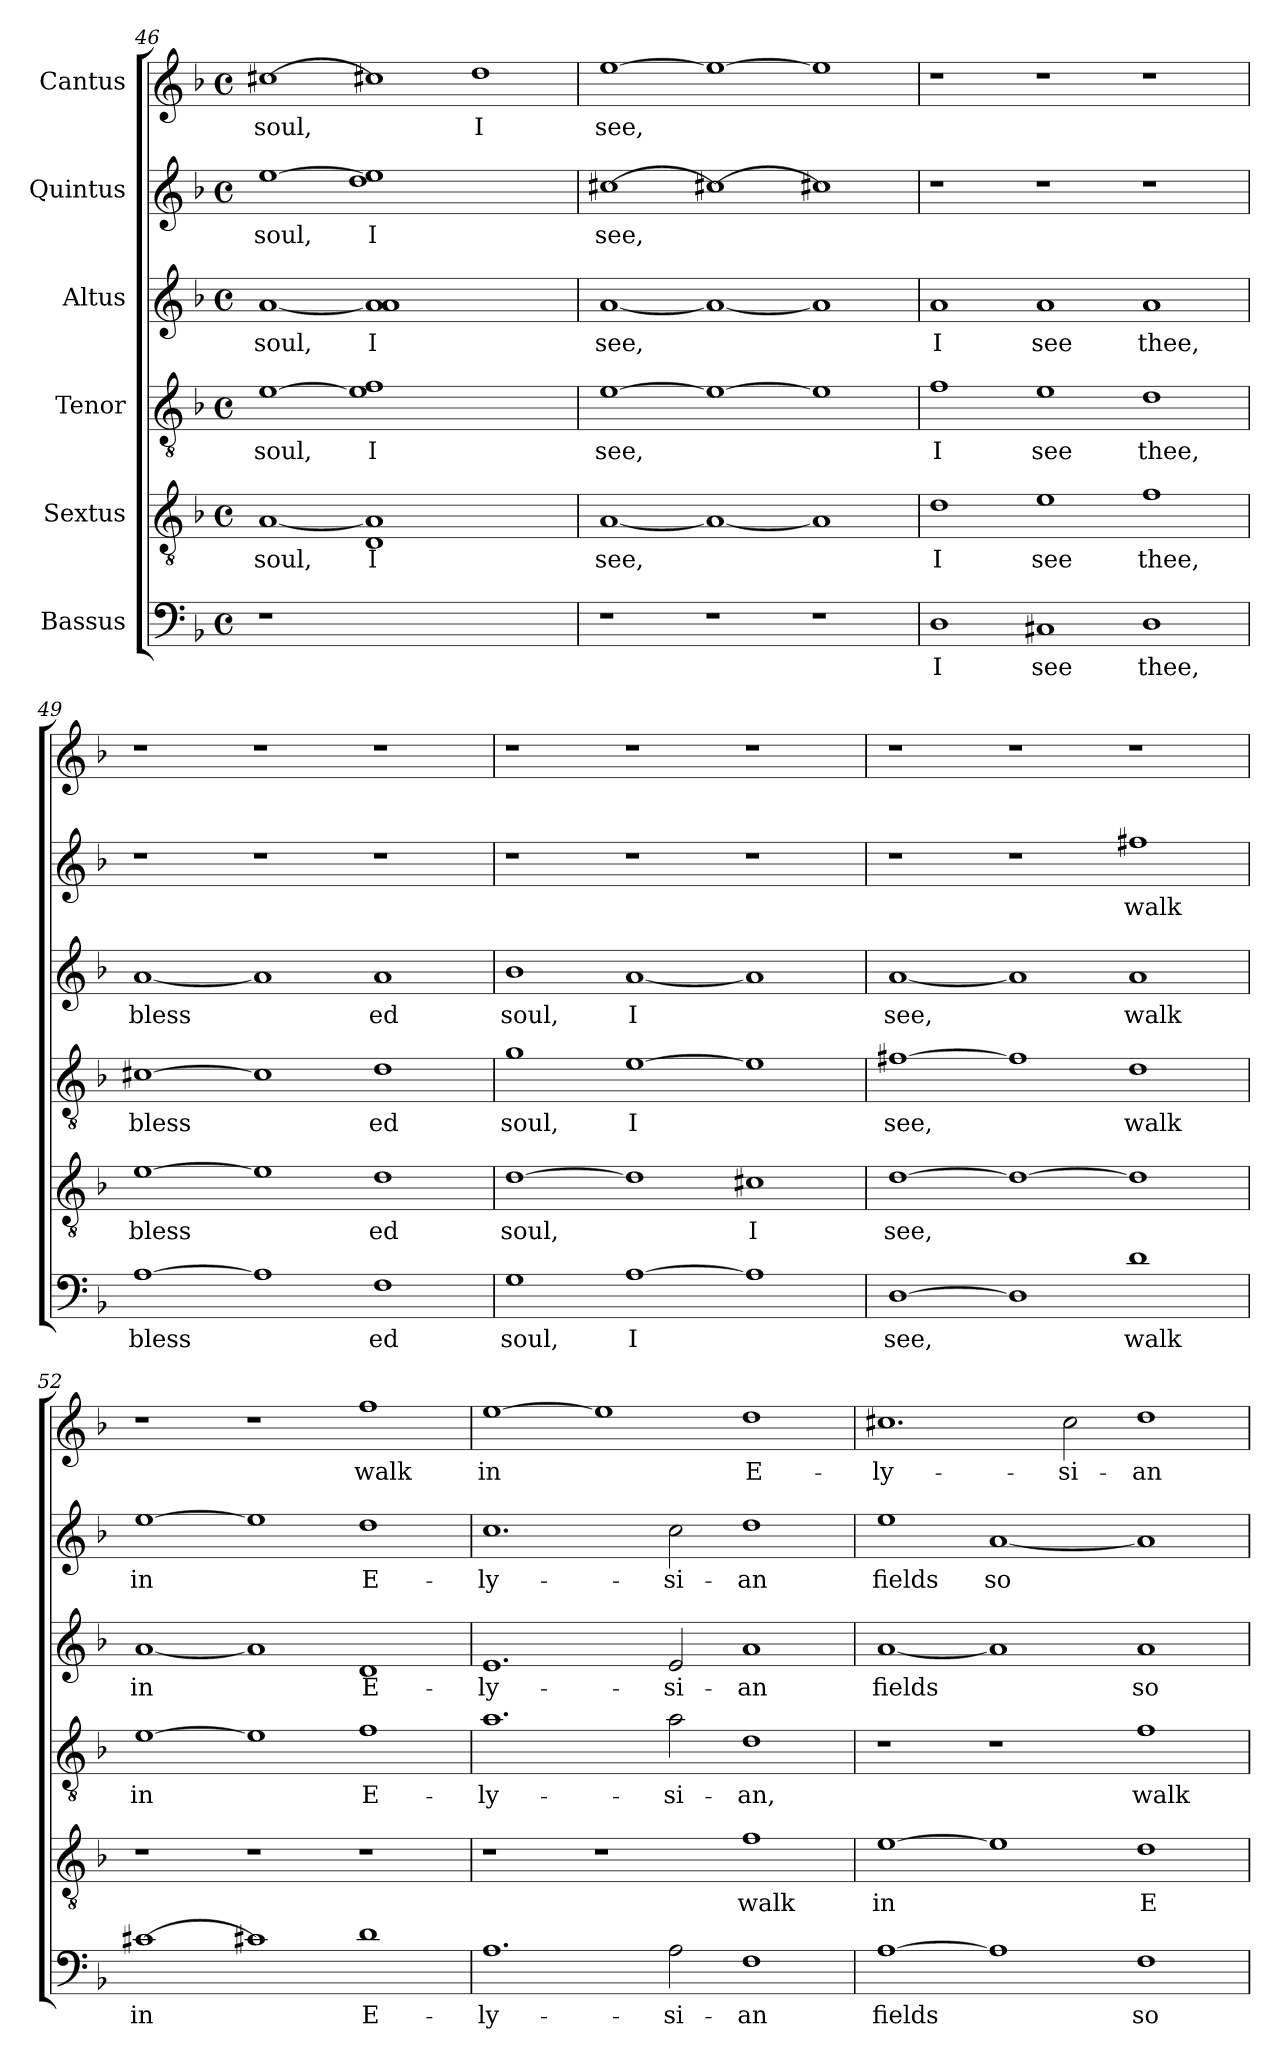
**kern	**text	**kern	**text	**kern	**text	**kern	**text	**kern	**text	**kern	**text
*part6	*part6	*part5	*part5	*part4	*part4	*part3	*part3	*part2	*part2	*part1	*part1
*staff6	*staff6	*staff5	*staff5	*staff4	*staff4	*staff3	*staff3	*staff2	*staff2	*staff1	*staff1
*I"Bassus	*	*I"Sextus	*	*I"Tenor	*	*I"Altus	*	*I"Quintus	*	*I"Cantus	*
*clefF4	*	*clefGv2	*	*clefGv2	*	*clefG2	*	*clefG2	*	*clefG2	*
*k[b-]	*	*k[b-]	*	*k[b-]	*	*k[b-]	*	*k[b-]	*	*k[b-]	*
*F:	*	*F:	*	*F:	*	*F:	*	*F:	*	*F:	*
*M4/4	*	*M4/4	*	*M4/4	*	*M4/4	*	*M4/4	*	*M4/4	*
*met(c)	*	*met(c)	*	*met(c)	*	*met(c)	*	*met(c)	*	*met(c)	*
=46	=46	=46	=46	=46	=46	=46	=46	=46	=46	=46	=46
!	!	!	!LO:LY:b:cj	!	!LO:LY:b:cj	!	!LO:LY:b	!	!LO:LY:b:cj	!	!LO:LY:b
1r	.	[<1A	soul,	[>1e	soul,	[<1a	soul,	[>1ee	soul,	[>1cc#X	soul,
!	!	!	!LO:LY:b:cj	!	!LO:LY:b:cj	!	!LO:LY:b	!	!LO:LY:b:cj	!	!LO:LY:b
0ryy	.	1A] 1D	I	1e] 1f	I	1a] 1a	I	1ee] 1dd	I	1cc#X]	.
!	!	!	!	!	!	!	!	!	!	!	!LO:LY:b
.	.	1ryy	.	1ryy	.	1ryy	.	1ryy	.	1dd	I
!!LO:PB:g=z
=47	=47	=47	=47	=47	=47	=47	=47	=47	=47	=47	=47
!	!	!	!LO:LY:b:cj	!	!LO:LY:b:cj	!	!LO:LY:b	!	!LO:LY:b:cj	!	!LO:LY:b
1r	.	[<1A	see,	[>1e	see,	[<1a	see,	[>1cc#X	see,	[>1ee	see,
!	!	!	!LO:LY:b:cj	!	!LO:LY:b:cj	!	!LO:LY:b	!	!LO:LY:b:cj	!	!LO:LY:b
1r	.	1A_<	.	1e_>	.	1a_<	.	1cc#X_>	.	1ee_>	.
!	!	!	!LO:LY:b:cj	!	!LO:LY:b:cj	!	!LO:LY:b	!	!LO:LY:b:cj	!	!LO:LY:b
1r	.	1A]	.	1e]	.	1a]	.	1cc#X]	.	1ee]	.
=48	=48	=48	=48	=48	=48	=48	=48	=48	=48	=48	=48
!	!LO:LY:b:cj	!	!LO:LY:b:cj	!	!LO:LY:b:cj	!	!LO:LY:b	!	!	!	!
1D	I	1d	I	1f	I	1a	I	1r	.	1r	.
!	!LO:LY:b:cj	!	!LO:LY:b:cj	!	!LO:LY:b:cj	!	!LO:LY:b	!	!	!	!
1C#X	see	1e	see	1e	see	1a	see	1r	.	1r	.
!	!LO:LY:b:cj	!	!LO:LY:b:cj	!	!LO:LY:b:cj	!	!LO:LY:b	!	!	!	!
1D	thee,	1f	thee,	1d	thee,	1a	thee,	1r	.	1r	.
=49	=49	=49	=49	=49	=49	=49	=49	=49	=49	=49	=49
!	!LO:LY:b:cj	!	!LO:LY:b:cj	!	!LO:LY:b:cj	!	!LO:LY:b	!	!	!	!
[>1A	bless-	[>1e	bless-	[>1c#X	bless-	[<1a	bless-	1r	.	1r	.
!	!LO:LY:b:cj	!	!LO:LY:b:cj	!	!LO:LY:b:cj	!	!LO:LY:b	!	!	!	!
1A]	--	1e]	--	1c#]	--	1a]	--	1r	.	1r	.
!	!LO:LY:b:cj	!	!LO:LY:b:cj	!	!LO:LY:b:cj	!	!LO:LY:b	!	!	!	!
1F	-ed	1d	-ed	1d	-ed	1a	-ed	1r	.	1r	.
=50	=50	=50	=50	=50	=50	=50	=50	=50	=50	=50	=50
!	!LO:LY:b:cj	!	!LO:LY:b:cj	!	!LO:LY:b:cj	!	!LO:LY:b	!	!	!	!
1G	soul,	[>1d	soul,	1g	soul,	1b-	soul,	1r	.	1r	.
!	!LO:LY:b:cj	!	!LO:LY:b:cj	!	!LO:LY:b:cj	!	!LO:LY:b	!	!	!	!
[>1A	I	1d]	.	[>1e	I	[<1a	I	1r	.	1r	.
!	!LO:LY:b:cj	!	!LO:LY:b:cj	!	!LO:LY:b:cj	!	!LO:LY:b	!	!	!	!
1A]	.	1c#X	I	1e]	.	1a]	.	1r	.	1r	.
=51	=51	=51	=51	=51	=51	=51	=51	=51	=51	=51	=51
!	!LO:LY:b:cj	!	!LO:LY:b:cj	!	!LO:LY:b:cj	!	!LO:LY:b	!	!	!	!
[>1D	see,	[>1d	see,	[>1f#X	see,	[<1a	see,	1r	.	1r	.
!	!LO:LY:b:cj	!	!LO:LY:b:cj	!	!LO:LY:b:cj	!	!LO:LY:b	!	!	!	!
1D]	.	1d_>	.	1f#]	.	1a]	.	1r	.	1r	.
!	!LO:LY:b:cj	!	!LO:LY:b:cj	!	!LO:LY:b:cj	!	!LO:LY:b	!	!LO:LY:b:cj	!	!
1d	walk	1d]	.	1d	walk	1a	walk	1ff#X	walk	1r	.
=52	=52	=52	=52	=52	=52	=52	=52	=52	=52	=52	=52
!	!LO:LY:b:cj	!	!	!	!LO:LY:b:cj	!	!LO:LY:b	!	!LO:LY:b:cj	!	!
[>1c#X	in	1r	.	[>1e	in	[<1a	in	[>1ee	in	1r	.
!	!LO:LY:b:cj	!	!	!	!LO:LY:b:cj	!	!LO:LY:b	!	!LO:LY:b:cj	!	!
1c#X]	.	1r	.	1e]	.	1a]	.	1ee]	.	1r	.
!	!LO:LY:b:cj	!	!	!	!LO:LY:b:cj	!	!LO:LY:b	!	!LO:LY:b:cj	!	!LO:LY:b
1d	E-	1r	.	1f	E-	1d	E-	1dd	E-	1ff	walk
=53	=53	=53	=53	=53	=53	=53	=53	=53	=53	=53	=53
!	!LO:LY:b:cj	!	!	!	!LO:LY:b:cj	!	!LO:LY:b	!	!LO:LY:b:cj	!	!LO:LY:b
1.A	-ly-	1r	.	1.a	-ly-	1.e	-ly-	1.cc	-ly-	[>1ee	in
!	!	!	!	!	!	!	!	!	!	!	!LO:LY:b
.	.	1r	.	.	.	.	.	.	.	1ee]	.
!	!LO:LY:b:cj	!	!	!	!LO:LY:b:cj	!	!LO:LY:b	!	!LO:LY:b:cj	!	!
2A\	-si-	.	.	2a\	-si-	2e/	-si-	2cc\	-si-	.	.
!	!LO:LY:b:cj	!	!LO:LY:b:cj	!	!LO:LY:b:cj	!	!LO:LY:b	!	!LO:LY:b:cj	!	!LO:LY:b
1F	-an	1f	walk	1d	-an,	1a	-an	1dd	-an	1dd	E-
!!LO:PB:g=z
=54	=54	=54	=54	=54	=54	=54	=54	=54	=54	=54	=54
!	!LO:LY:b:cj	!	!LO:LY:b:cj	!	!	!	!LO:LY:b	!	!LO:LY:b:cj	!	!LO:LY:b
[>1A	fields	[>1e	in	1r	.	[<1a	fields	1ee	fields	1.cc#X	-ly-
!	!LO:LY:b:cj	!	!LO:LY:b:cj	!	!	!	!LO:LY:b	!	!LO:LY:b:cj	!	!
1A]	.	1e]	.	1r	.	1a]	.	[<1a	so	.	.
!	!	!	!	!	!	!	!	!	!	!	!LO:LY:b
.	.	.	.	.	.	.	.	.	.	2cc#\	-si-
!	!LO:LY:b:cj	!	!LO:LY:b:cj	!	!LO:LY:b:cj	!	!LO:LY:b	!	!LO:LY:b:cj	!	!LO:LY:b
1F	so	1d	E-	1f	walk	1a	so	1a]	.	1dd	-an
=	=	=	=	=	=	=	=	=	=	=	=
*-	*-	*-	*-	*-	*-	*-	*-	*-	*-	*-	*-
